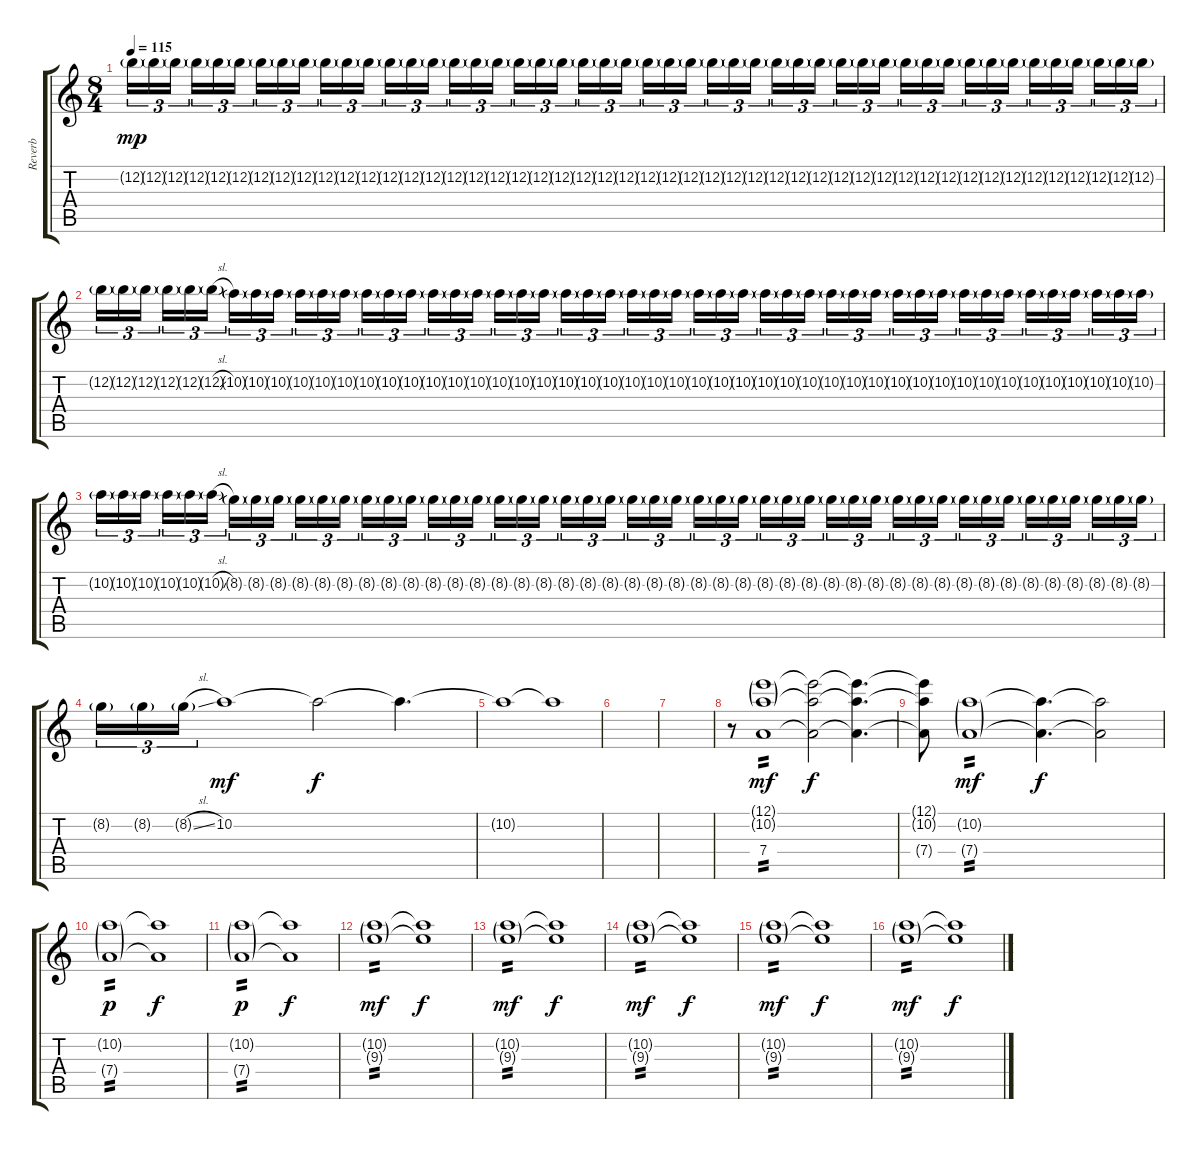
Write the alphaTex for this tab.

\track ("Reverb" "Reverb") {instrument overdrivenguitar}
\staff {score tabs}
\tuning (E4 B3 G3 D3 A2 D2) {hide}
\ts (8 4)
\tempo 115
\clef g2
\ks c
12.2{g}.16{tu (3 2) dy mp} 12.2{g}.16{tu (3 2)} 12.2{g}.16{tu (3 2) beam splitsecondary} 12.2{g}.16{tu (3 2)} 12.2{g}.16{tu (3 2)} 12.2{g}.16{tu (3 2)} 12.2{g}.16{tu (3 2)} 12.2{g}.16{tu (3 2)} 12.2{g}.16{tu (3 2) beam splitsecondary} 12.2{g}.16{tu (3 2)} 12.2{g}.16{tu (3 2)} 12.2{g}.16{tu (3 2)} 12.2{g}.16{tu (3 2)} 12.2{g}.16{tu (3 2)} 12.2{g}.16{tu (3 2) beam splitsecondary} 12.2{g}.16{tu (3 2)} 12.2{g}.16{tu (3 2)} 12.2{g}.16{tu (3 2)} 12.2{g}.16{tu (3 2)} 12.2{g}.16{tu (3 2)} 12.2{g}.16{tu (3 2) beam splitsecondary} 12.2{g}.16{tu (3 2)} 12.2{g}.16{tu (3 2)} 12.2{g}.16{tu (3 2)} 12.2{g}.16{tu (3 2)} 12.2{g}.16{tu (3 2)} 12.2{g}.16{tu (3 2) beam splitsecondary} 12.2{g}.16{tu (3 2)} 12.2{g}.16{tu (3 2)} 12.2{g}.16{tu (3 2)} 12.2{g}.16{tu (3 2)} 12.2{g}.16{tu (3 2)} 12.2{g}.16{tu (3 2) beam splitsecondary} 12.2{g}.16{tu (3 2)} 12.2{g}.16{tu (3 2)} 12.2{g}.16{tu (3 2)} 12.2{g}.16{tu (3 2)} 12.2{g}.16{tu (3 2)} 12.2{g}.16{tu (3 2) beam splitsecondary} 12.2{g}.16{tu (3 2)} 12.2{g}.16{tu (3 2)} 12.2{g}.16{tu (3 2)} 12.2{g}.16{tu (3 2)} 12.2{g}.16{tu (3 2)} 12.2{g}.16{tu (3 2) beam splitsecondary} 12.2{g}.16{tu (3 2)} 12.2{g}.16{tu (3 2)} 12.2{g}.16{tu (3 2)} |
12.2{g}.16{tu (3 2)} 12.2{g}.16{tu (3 2)} 12.2{g}.16{tu (3 2) beam splitsecondary} 12.2{g}.16{tu (3 2)} 12.2{g}.16{tu (3 2)} 12.2{sl g}.16{tu (3 2)} 10.2{g}.16{tu (3 2)} 10.2{g}.16{tu (3 2)} 10.2{g}.16{tu (3 2) beam splitsecondary} 10.2{g}.16{tu (3 2)} 10.2{g}.16{tu (3 2)} 10.2{g}.16{tu (3 2)} 10.2{g}.16{tu (3 2)} 10.2{g}.16{tu (3 2)} 10.2{g}.16{tu (3 2) beam splitsecondary} 10.2{g}.16{tu (3 2)} 10.2{g}.16{tu (3 2)} 10.2{g}.16{tu (3 2)} 10.2{g}.16{tu (3 2)} 10.2{g}.16{tu (3 2)} 10.2{g}.16{tu (3 2) beam splitsecondary} 10.2{g}.16{tu (3 2)} 10.2{g}.16{tu (3 2)} 10.2{g}.16{tu (3 2)} 10.2{g}.16{tu (3 2)} 10.2{g}.16{tu (3 2)} 10.2{g}.16{tu (3 2) beam splitsecondary} 10.2{g}.16{tu (3 2)} 10.2{g}.16{tu (3 2)} 10.2{g}.16{tu (3 2)} 10.2{g}.16{tu (3 2)} 10.2{g}.16{tu (3 2)} 10.2{g}.16{tu (3 2) beam splitsecondary} 10.2{g}.16{tu (3 2)} 10.2{g}.16{tu (3 2)} 10.2{g}.16{tu (3 2)} 10.2{g}.16{tu (3 2)} 10.2{g}.16{tu (3 2)} 10.2{g}.16{tu (3 2) beam splitsecondary} 10.2{g}.16{tu (3 2)} 10.2{g}.16{tu (3 2)} 10.2{g}.16{tu (3 2)} 10.2{g}.16{tu (3 2)} 10.2{g}.16{tu (3 2)} 10.2{g}.16{tu (3 2) beam splitsecondary} 10.2{g}.16{tu (3 2)} 10.2{g}.16{tu (3 2)} 10.2{g}.16{tu (3 2)} |
10.2{g}.16{tu (3 2)} 10.2{g}.16{tu (3 2)} 10.2{g}.16{tu (3 2) beam splitsecondary} 10.2{g}.16{tu (3 2)} 10.2{g}.16{tu (3 2)} 10.2{sl g}.16{tu (3 2)} 8.2{g}.16{tu (3 2)} 8.2{g}.16{tu (3 2)} 8.2{g}.16{tu (3 2) beam splitsecondary} 8.2{g}.16{tu (3 2)} 8.2{g}.16{tu (3 2)} 8.2{g}.16{tu (3 2)} 8.2{g}.16{tu (3 2)} 8.2{g}.16{tu (3 2)} 8.2{g}.16{tu (3 2) beam splitsecondary} 8.2{g}.16{tu (3 2)} 8.2{g}.16{tu (3 2)} 8.2{g}.16{tu (3 2)} 8.2{g}.16{tu (3 2)} 8.2{g}.16{tu (3 2)} 8.2{g}.16{tu (3 2) beam splitsecondary} 8.2{g}.16{tu (3 2)} 8.2{g}.16{tu (3 2)} 8.2{g}.16{tu (3 2)} 8.2{g}.16{tu (3 2)} 8.2{g}.16{tu (3 2)} 8.2{g}.16{tu (3 2) beam splitsecondary} 8.2{g}.16{tu (3 2)} 8.2{g}.16{tu (3 2)} 8.2{g}.16{tu (3 2)} 8.2{g}.16{tu (3 2)} 8.2{g}.16{tu (3 2)} 8.2{g}.16{tu (3 2) beam splitsecondary} 8.2{g}.16{tu (3 2)} 8.2{g}.16{tu (3 2)} 8.2{g}.16{tu (3 2)} 8.2{g}.16{tu (3 2)} 8.2{g}.16{tu (3 2)} 8.2{g}.16{tu (3 2) beam splitsecondary} 8.2{g}.16{tu (3 2)} 8.2{g}.16{tu (3 2)} 8.2{g}.16{tu (3 2)} 8.2{g}.16{tu (3 2)} 8.2{g}.16{tu (3 2)} 8.2{g}.16{tu (3 2) beam splitsecondary} 8.2{g}.16{tu (3 2)} 8.2{g}.16{tu (3 2)} 8.2{g}.16{tu (3 2)} |
8.2{g}.16{tu (3 2)} 8.2{g}.16{tu (3 2)} 8.2{sl g}.16{tu (3 2)} 10.2.1{dy mf} 10.2{t}.2{dy f} 10.2{t}.4{d} |
10.2{t}.1 10.2{t}.1 |
|
|
r.8 (12.1{g} 10.2{g} 7.4).1{tp 2 dy mf} (12.1{t} 10.2{t} 7.4{t}).2{dy f} (12.1{t} 10.2{t} 7.4{t}).4{d} |
(12.1{t} 10.2{t} 7.4{t}).8 (10.2{g} 7.4{g}).1{tp 2 dy mf} (10.2{t} 7.4{t}).4{d dy f} (10.2{t} 7.4{t}).2 |
(10.2{g} 7.4{g}).1{tp 2 dy p} (10.2{t} 7.4{t}).1{dy f} |
(10.2{g} 7.4{g}).1{tp 2 dy p} (10.2{t} 7.4{t}).1{dy f} |
(10.2{g} 9.3{g}).1{tp 2 dy mf} (10.2{t} 9.3{t}).1{dy f} |
(10.2{g} 9.3{g}).1{tp 2 dy mf} (10.2{t} 9.3{t}).1{dy f} |
(10.2{g} 9.3{g}).1{tp 2 dy mf} (10.2{t} 9.3{t}).1{dy f} |
(10.2{g} 9.3{g}).1{tp 2 dy mf} (10.2{t} 9.3{t}).1{dy f} |
(10.2{g} 9.3{g}).1{tp 2 dy mf volume 6} (10.2{t} 9.3{t}).1{dy f}
